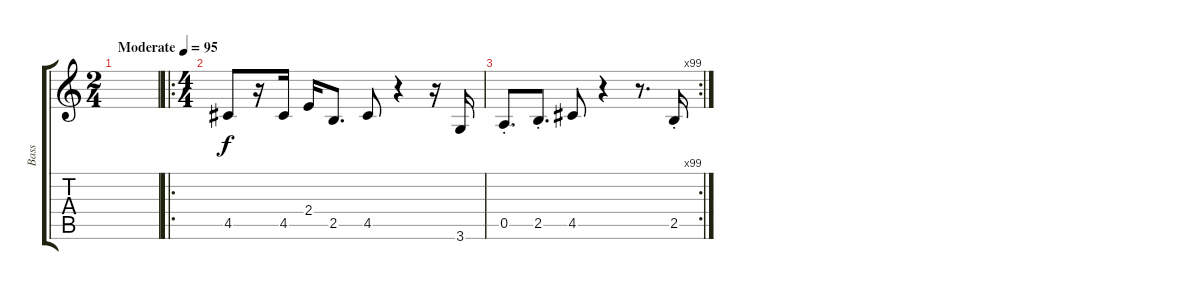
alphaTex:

\track ("Bass" "Bass") {instrument electricbassfinger}
\staff {score tabs}
\tuning (E4 B3 G3 D3 A2 E2) {hide}
\ts (2 4)
\tempo (95 "Moderate")
\clef g2
\ks c
|
\ro
\ts (4 4)
4.5.8 r.16 4.5.16 2.4.16 2.5.8{d} 4.5.8 r.4 r.16 3.6.16 |
\rc 99
0.5{st}.8{d} 2.5{st}.8{d} 4.5.8 r.4 r.8{d} 2.5{st}.16
